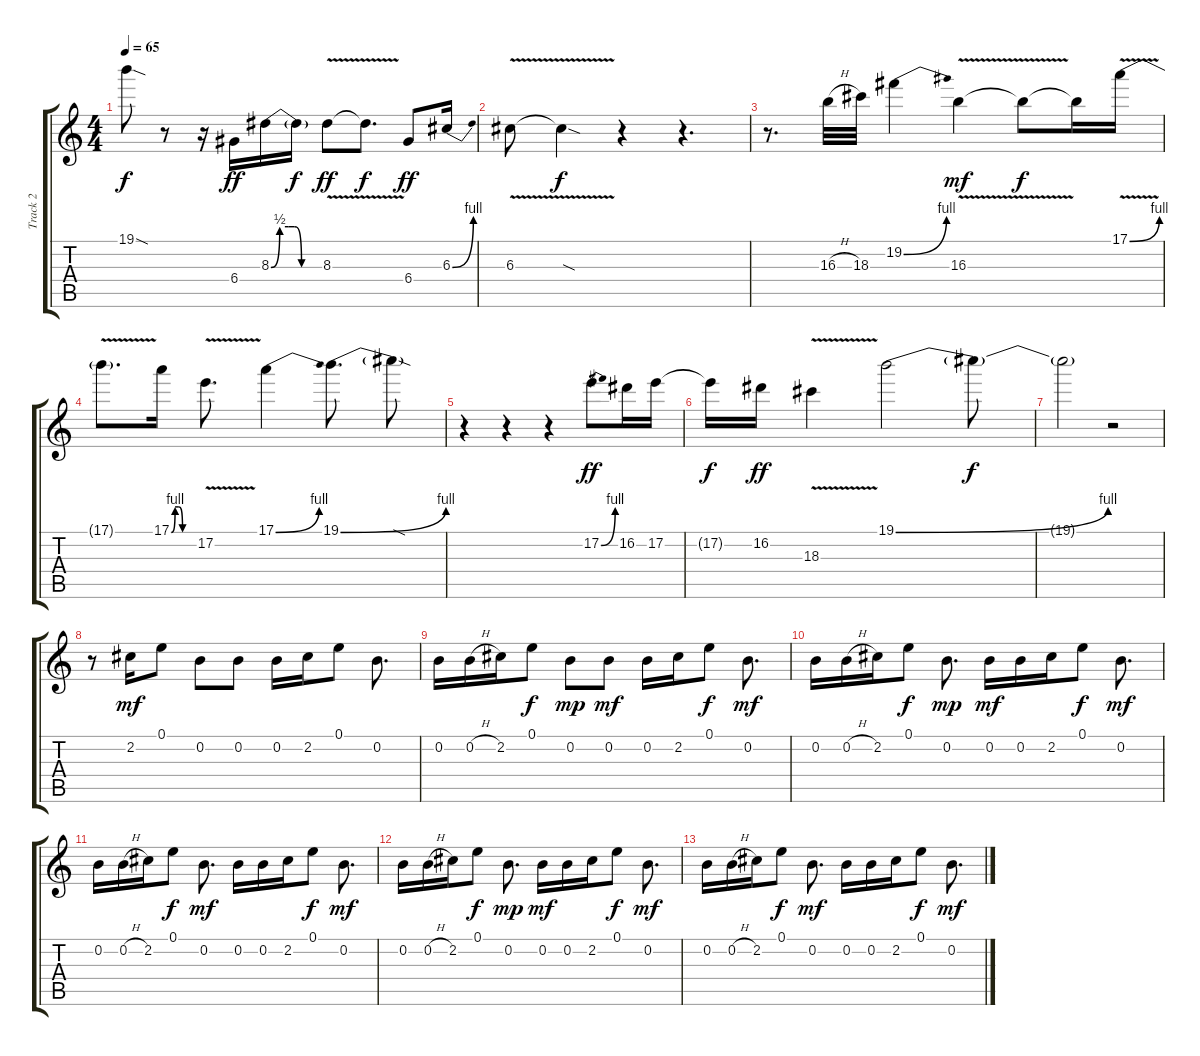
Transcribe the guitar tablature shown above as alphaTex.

\track ("Track 2" "Track 2") {instrument acousticguitarsteel}
\staff {score tabs}
\tuning (E4 B3 G3 D3 A2 E2) {hide}
\ts (4 4)
\tempo 65
\clef g2
\ks c
19.1{sod t}.8{dy f} r.8 r.16 6.4.16{dy ff} 8.3{be (custom 0 0 10 2 20 2 27 2 35 0 60 0)}.16 8.3{t}.16{dy f} 8.3{v}.8{dy ff} 8.3{t}.8{d dy f} 6.4.8{dy ff} 6.3{be (bend 0 0 60 4)}.16 |
6.3{v}.8 6.3{sod t}.4{dy f} r.4 r.4{d} |
r.8{d} 16.3{h}.32 18.3.32 19.2{be (bend 0 0 60 4)}.4 16.3{v}.4{dy mf} 16.3{t}.8{dy f} 16.3{t}.16 17.1{be (bend 0 0 60 4) v}.16 |
17.1{t}.8{d} 17.1{be (custom 0 0 10 4 20 4 30 0 60 0)}.16 17.2{v}.8{d} 17.1{be (bend 0 0 60 4)}.4 19.1{be (bend 0 0 60 4)}.8{d} 19.1{sod t}.8 |
r.4 r.4 r.4 17.2{be (bend 0 0 60 4)}.8{dy ff} 16.2.16 17.2.16 |
17.2{t}.16{dy f} 16.2.16{dy ff} 18.3{v}.4 19.1{be (bend 0 0 60 4)}.2 19.1{t}.8{dy f} |
19.1{t}.2 r.2 |
r.8{volume 8 balance 1 instrument acousticguitarsteel} 2.2.16{dy mf} 0.1.8 0.2.8 0.2.8 0.2.16 2.2.16 0.1.8 0.2.8{d} |
0.2.16 0.2{h}.16 2.2.16 0.1.8{dy f} 0.2.8{dy mp} 0.2.8{dy mf} 0.2.16 2.2.16 0.1.8{dy f} 0.2.8{d dy mf} |
0.2.16 0.2{h}.16 2.2.16 0.1.8{dy f} 0.2.8{d dy mp} 0.2.16{dy mf} 0.2.16 2.2.16 0.1.8{dy f} 0.2.8{d dy mf} |
0.2.16 0.2{h}.16 2.2.16 0.1.8{dy f} 0.2.8{d dy mf} 0.2.16 0.2.16 2.2.16 0.1.8{dy f} 0.2.8{d dy mf} |
0.2.16 0.2{h}.16 2.2.16 0.1.8{dy f} 0.2.8{d dy mp} 0.2.16{dy mf} 0.2.16 2.2.16 0.1.8{dy f} 0.2.8{d dy mf} |
0.2.16 0.2{h}.16 2.2.16 0.1.8{dy f} 0.2.8{d dy mf} 0.2.16 0.2.16 2.2.16 0.1.8{dy f} 0.2.8{d dy mf}
